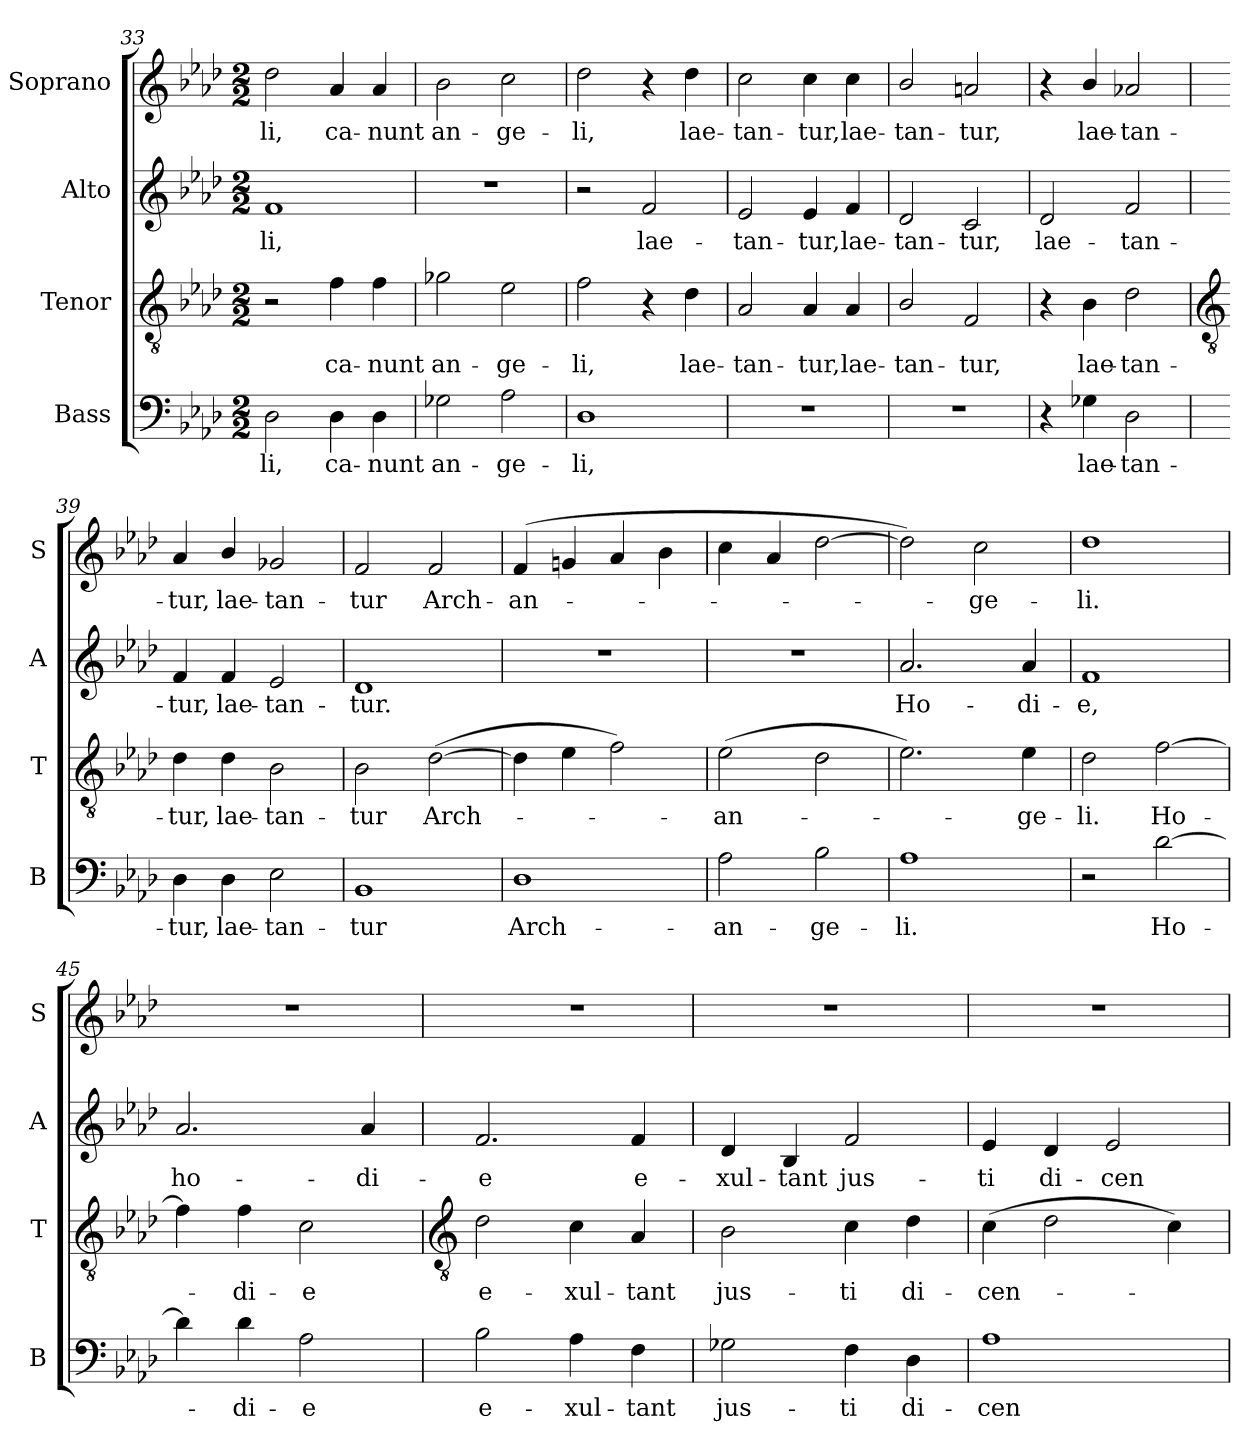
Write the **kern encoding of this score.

**kern	**text	**kern	**text	**kern	**text	**kern	**text
*part4	*part4	*part3	*part3	*part2	*part2	*part1	*part1
*staff4	*staff4	*staff3	*staff3	*staff2	*staff2	*staff1	*staff1
*I"Bass	*	*I"Tenor	*	*I"Alto	*	*I"Soprano	*
*I'B	*	*I'T	*	*I'A	*	*I'S	*
*clefF4	*	*clefGv2	*	*clefG2	*	*clefG2	*
*k[b-e-a-d-]	*	*k[b-e-a-d-]	*	*k[b-e-a-d-]	*	*k[b-e-a-d-]	*
*A-:	*	*A-:	*	*A-:	*	*A-:	*
*M2/2	*	*M2/2	*	*M2/2	*	*M2/2	*
=33	=33	=33	=33	=33	=33	=33	=33
!	!LO:LY:b	!	!	!	!LO:LY:b	!	!LO:LY:b
2D-	-li,	2r	.	1f	-li,	2dd-	-li,
!	!LO:LY:b	!	!LO:LY:b	!	!	!	!LO:LY:b
4D-	ca-	4f	ca-	.	.	4a-	ca-
!	!LO:LY:b	!	!LO:LY:b	!	!	!	!LO:LY:b
4D-	-nunt	4f	-nunt	.	.	4a-	-nunt
=34	=34	=34	=34	=34	=34	=34	=34
!	!LO:LY:b	!	!LO:LY:b	!	!	!	!LO:LY:b
2G-X	an-	2g-X	an-	1r	.	2b-	an-
!	!LO:LY:b	!	!LO:LY:b	!	!	!	!LO:LY:b
2A-	-ge-	2e-	-ge-	.	.	2cc	-ge-
=35	=35	=35	=35	=35	=35	=35	=35
!	!LO:LY:b	!	!LO:LY:b	!	!	!	!LO:LY:b
1D-	-li,	2f	-li,	2r	.	2dd-	-li,
!	!	!	!	!	!LO:LY:b	!	!
.	.	4r	.	2f	lae-	4r	.
!	!	!	!LO:LY:b	!	!	!	!LO:LY:b
.	.	4d-	lae-	.	.	4dd-	lae-
=36	=36	=36	=36	=36	=36	=36	=36
!	!	!	!LO:LY:b	!	!LO:LY:b	!	!LO:LY:b
1r	.	2A-	-tan-	2e-	-tan-	2cc	-tan-
!	!	!	!LO:LY:b	!	!LO:LY:b	!	!LO:LY:b
.	.	4A-	-tur,	4e-	-tur,	4cc	-tur,
!	!	!	!LO:LY:b	!	!LO:LY:b	!	!LO:LY:b
.	.	4A-	lae-	4f	lae-	4cc	lae-
=37	=37	=37	=37	=37	=37	=37	=37
!	!	!	!LO:LY:b	!	!LO:LY:b	!	!LO:LY:b
1r	.	2B-/	-tan-	2d-	-tan-	2b-/	-tan-
!	!	!	!LO:LY:b	!	!LO:LY:b	!	!LO:LY:b
.	.	2F	-tur,	2c	-tur,	2an	-tur,
=38	=38	=38	=38	=38	=38	=38	=38
!	!	!	!	!	!LO:LY:b	!	!
4r	.	4r	.	2d-	lae-	4r	.
!	!LO:LY:b	!	!LO:LY:b	!	!	!	!LO:LY:b
4G-X	lae-	4B-	lae-	.	.	4b-/	lae-
!	!LO:LY:b	!	!LO:LY:b	!	!LO:LY:b	!	!LO:LY:b
2D-	-tan-	2d-	-tan-	2f	-tan-	2a-X	-tan-
!!LO:LB:g=z
=39	=39	=39	=39	=39	=39	=39	=39
*	*	*clefGv2	*	*	*	*	*
!	!LO:LY:b	!	!LO:LY:b	!	!LO:LY:b	!	!LO:LY:b
4D-	-tur,	4d-	-tur,	4f	-tur,	4a-	-tur,
!	!LO:LY:b	!	!LO:LY:b	!	!LO:LY:b	!	!LO:LY:b
4D-	lae-	4d-	lae-	4f	lae-	4b-/	lae-
!	!LO:LY:b	!	!LO:LY:b	!	!LO:LY:b	!	!LO:LY:b
2E-	-tan-	2B-	-tan-	2e-	-tan-	2g-X	-tan-
=40	=40	=40	=40	=40	=40	=40	=40
!	!LO:LY:b	!	!LO:LY:b	!	!LO:LY:b	!	!LO:LY:b
1BB-	-tur	2B-	-tur	1d-	-tur.	2f	-tur
!	!	!	!LO:LY:b	!	!	!	!LO:LY:b
.	.	(>[2d-	Arch-	.	.	2f	Arch-
=41	=41	=41	=41	=41	=41	=41	=41
!	!LO:LY:b	!	!	!	!	!	!LO:LY:b
1D-	Arch-	4d-]	.	1r	.	(<4f	-an-
.	.	4e-	.	.	.	4gn	.
.	.	2f)	.	.	.	4a-	.
.	.	.	.	.	.	4b-	.
=42	=42	=42	=42	=42	=42	=42	=42
!	!LO:LY:b	!	!LO:LY:b	!	!	!	!
2A-	-an-	(>2e-	an-	1r	.	4cc	.
.	.	.	.	.	.	4a-	.
!	!LO:LY:b	!	!	!	!	!	!
2B-	-ge-	2d-	.	.	.	[2dd-	.
=43	=43	=43	=43	=43	=43	=43	=43
!	!LO:LY:b	!	!	!	!LO:LY:b	!	!
1A-	-li.	2.e-)	.	2.a-	Ho-	2dd-])	.
!	!	!	!	!	!	!	!LO:LY:b
.	.	.	.	.	.	2cc	ge-
!	!	!	!LO:LY:b	!	!LO:LY:b	!	!
.	.	4e-	ge-	4a-	-di-	.	.
=44	=44	=44	=44	=44	=44	=44	=44
!	!	!	!LO:LY:b	!	!LO:LY:b	!	!LO:LY:b
2r	.	2d-	-li.	1f	-e,	1dd-	-li.
!	!LO:LY:b	!	!LO:LY:b	!	!	!	!
[2d-	Ho-	[2f	Ho-	.	.	.	.
=45	=45	=45	=45	=45	=45	=45	=45
!	!	!	!	!	!LO:LY:b	!	!
4d-]	.	4f]	.	2.a-	ho-	1r	.
!	!LO:LY:b	!	!LO:LY:b	!	!	!	!
4d-	di-	4f	di-	.	.	.	.
!	!LO:LY:b	!	!LO:LY:b	!	!	!	!
2A-	-e	2c	-e	.	.	.	.
!	!	!	!	!	!LO:LY:b	!	!
.	.	.	.	4a-	-di-	.	.
!!LO:LB:g=z
=46	=46	=46	=46	=46	=46	=46	=46
*	*	*clefGv2	*	*	*	*	*
!	!LO:LY:b	!	!LO:LY:b	!	!LO:LY:b	!	!
2B-	e-	2d-	e-	2.f	-e	1r	.
!	!LO:LY:b	!	!LO:LY:b	!	!	!	!
4A-	-xul-	4c	-xul-	.	.	.	.
!	!LO:LY:b	!	!LO:LY:b	!	!LO:LY:b	!	!
4F	-tant	4A-	-tant	4f	e-	.	.
=47	=47	=47	=47	=47	=47	=47	=47
!	!LO:LY:b	!	!LO:LY:b	!	!LO:LY:b	!	!
2G-X	jus-	2B-	jus-	4d-	-xul-	1r	.
!	!	!	!	!	!LO:LY:b	!	!
.	.	.	.	4B-	-tant	.	.
!	!LO:LY:b	!	!LO:LY:b	!	!LO:LY:b	!	!
4F	-ti	4c	-ti	2f	jus-	.	.
!	!LO:LY:b	!	!LO:LY:b	!	!	!	!
4D-	di-	4d-	di-	.	.	.	.
=48	=48	=48	=48	=48	=48	=48	=48
!	!LO:LY:b	!	!LO:LY:b	!	!LO:LY:b	!	!
1A-	-cen-	(>4c	-cen-	4e-	-ti	1r	.
!	!	!	!	!	!LO:LY:b	!	!
.	.	2d-	.	4d-	di-	.	.
!	!	!	!	!	!LO:LY:b	!	!
.	.	.	.	2e-	-cen-	.	.
.	.	4c)	.	.	.	.	.
=	=	=	=	=	=	=	=
*-	*-	*-	*-	*-	*-	*-	*-
